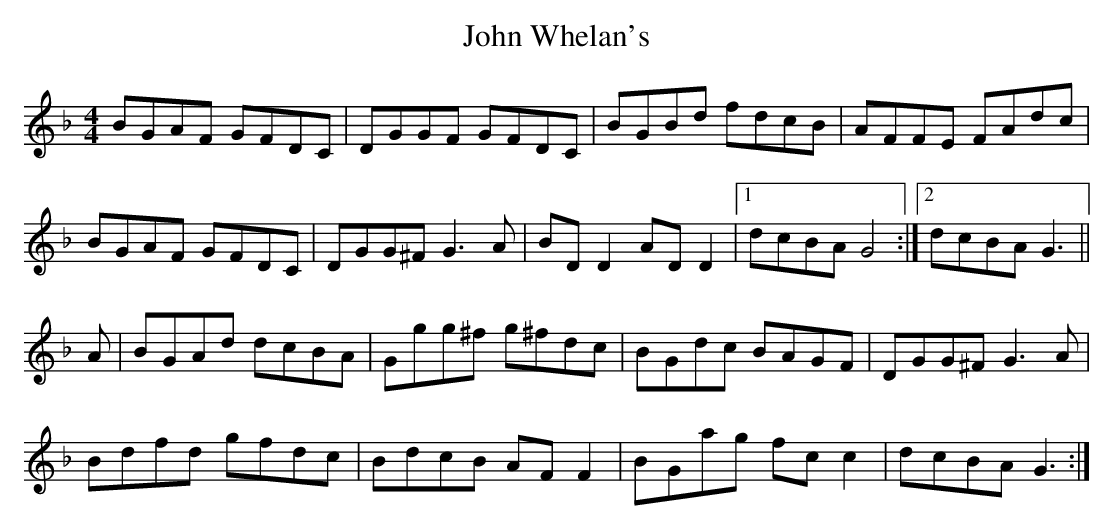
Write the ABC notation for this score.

X:1
T: John Whelan's
M: 4/4
L: 1/8
K: Gdor
BGAF GFDC | DGGF GFDC | BGBd fdcB | AFFE FAdc |
BGAF GFDC | DGG^F G3 A | BD D2 AD D2 |1\
dcBA G4 :|2 dcBA G3 ||
A | BGAd dcBA | Ggg^f g^fdc | BGdc BAGF |\
DGG^F G3 A |
Bdfd gfdc | BdcB AF F2 | BGag fc c2 | dcBA G3 :|
